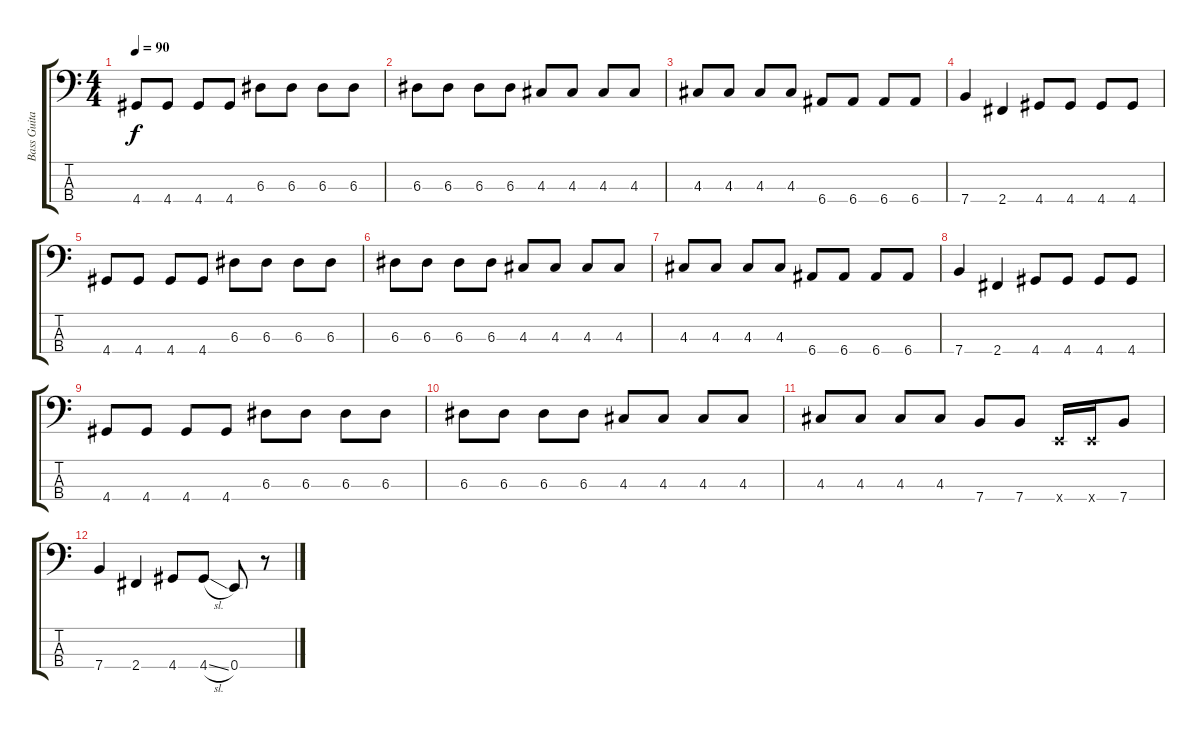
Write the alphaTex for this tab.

\track ("Bass Guitar" "Bass Guita") {instrument electricbasspick}
\staff {score tabs}
\tuning (G2 D2 A1 E1) {hide}
\ts (4 4)
\tempo 90
\clef f4
\ks c
4.4.8{dy f} 4.4.8 4.4.8 4.4.8 6.3.8 6.3.8 6.3.8 6.3.8 |
6.3.8 6.3.8 6.3.8 6.3.8 4.3.8 4.3.8 4.3.8 4.3.8 |
4.3.8 4.3.8 4.3.8 4.3.8 6.4.8 6.4.8 6.4.8 6.4.8 |
7.4.4 2.4.4 4.4.8 4.4.8 4.4.8 4.4.8 |
4.4.8 4.4.8 4.4.8 4.4.8 6.3.8 6.3.8 6.3.8 6.3.8 |
6.3.8 6.3.8 6.3.8 6.3.8 4.3.8 4.3.8 4.3.8 4.3.8 |
4.3.8 4.3.8 4.3.8 4.3.8 6.4.8 6.4.8 6.4.8 6.4.8 |
7.4.4 2.4.4 4.4.8 4.4.8 4.4.8 4.4.8 |
4.4.8 4.4.8 4.4.8 4.4.8 6.3.8 6.3.8 6.3.8 6.3.8 |
6.3.8 6.3.8 6.3.8 6.3.8 4.3.8 4.3.8 4.3.8 4.3.8 |
4.3.8 4.3.8 4.3.8 4.3.8 7.4.8 7.4.8 0.4{x}.16 0.4{x}.16 7.4.8 |
7.4.4 2.4.4 4.4.8 4.4{sl}.8 0.4.8 r.8
